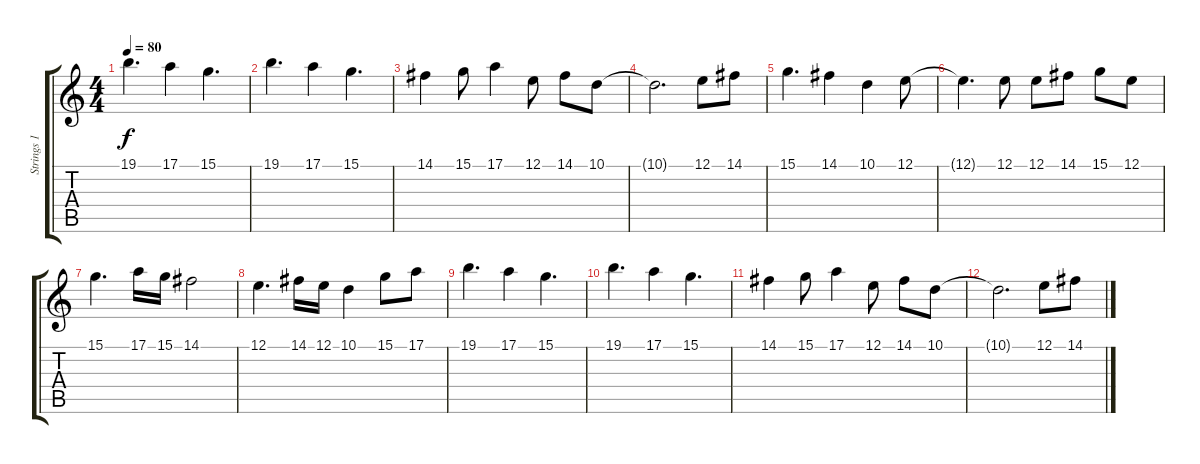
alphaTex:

\track ("Strings 1" "Strings 1") {instrument stringensemble1}
\staff {score tabs}
\tuning (E4 B3 G3 D3 A2 E2) {hide}
\ts (4 4)
\tempo 80
\clef g2
\ks c
19.1.4{d dy f} 17.1.4 15.1.4{d} |
19.1.4{d} 17.1.4 15.1.4{d} |
14.1.4 15.1.8 17.1.4 12.1.8 14.1.8 10.1.8 |
10.1{t}.2{d} 12.1.8 14.1.8 |
15.1.4{d} 14.1.4 10.1.4 12.1.8 |
12.1{t}.4{d} 12.1.8 12.1.8 14.1.8 15.1.8 12.1.8 |
15.1.4{d} 17.1.16 15.1.16 14.1.2 |
12.1.4{d} 14.1.16 12.1.16 10.1.4 15.1.8 17.1.8 |
19.1.4{d volume 0} 17.1.4 15.1.4{d} |
19.1.4{d} 17.1.4 15.1.4{d} |
14.1.4 15.1.8 17.1.4 12.1.8 14.1.8 10.1.8 |
10.1{t}.2{d} 12.1.8 14.1.8
